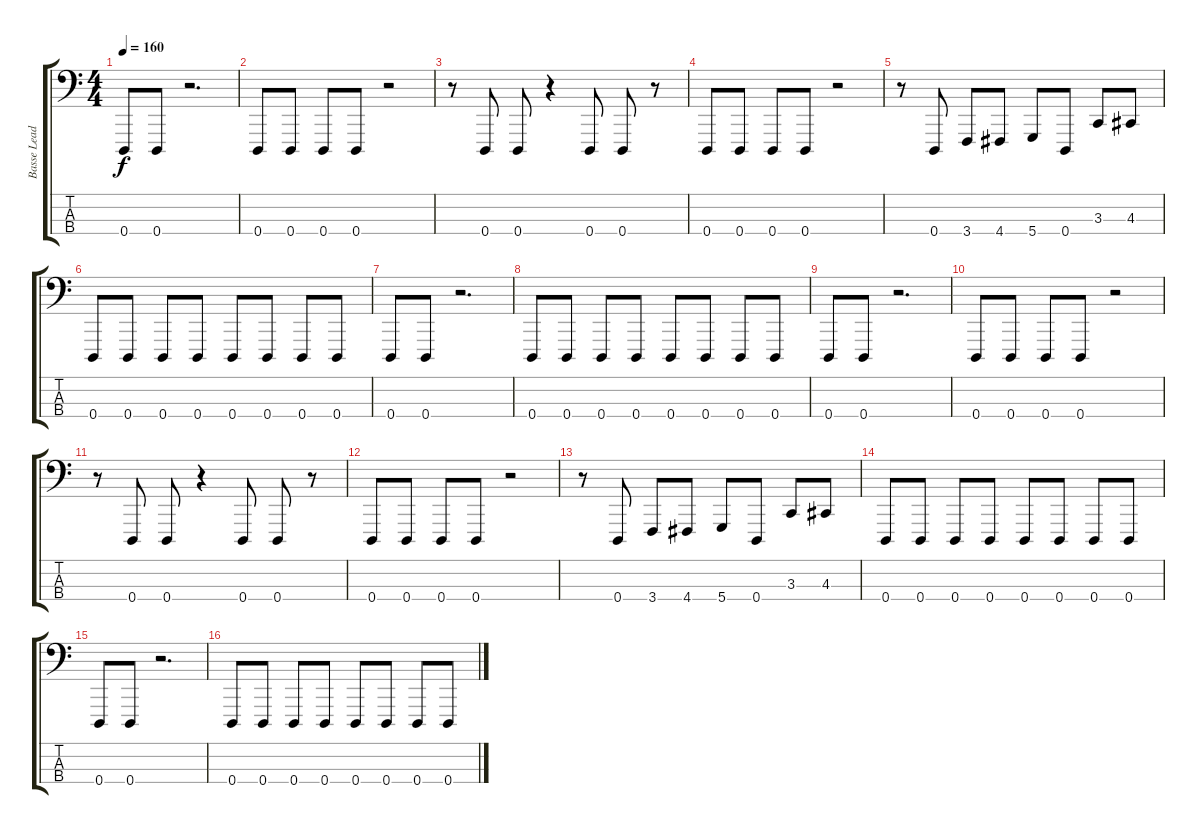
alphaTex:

\track ("Basse Lead Dropped D ( Chris )" "Basse Lead") {instrument lead8bassandlead}
\staff {score tabs}
\tuning (G2 D2 A1 D1) {hide}
\ts (4 4)
\tempo 160
\clef f4
\ks c
0.4.8{dy f} 0.4.8 r.2{d} |
0.4.8 0.4.8 0.4.8 0.4.8 r.2 |
r.8 0.4.8 0.4.8 r.4 0.4.8 0.4.8 r.8 |
0.4.8 0.4.8 0.4.8 0.4.8 r.2 |
r.8 0.4.8 3.4.8 4.4.8 5.4.8 0.4.8 3.3.8 4.3.8 |
0.4.8 0.4.8 0.4.8 0.4.8 0.4.8 0.4.8 0.4.8 0.4.8 |
0.4.8 0.4.8 r.2{d} |
0.4.8 0.4.8 0.4.8 0.4.8 0.4.8 0.4.8 0.4.8 0.4.8 |
0.4.8 0.4.8 r.2{d} |
0.4.8 0.4.8 0.4.8 0.4.8 r.2 |
r.8 0.4.8 0.4.8 r.4 0.4.8 0.4.8 r.8 |
0.4.8 0.4.8 0.4.8 0.4.8 r.2 |
r.8 0.4.8 3.4.8 4.4.8 5.4.8 0.4.8 3.3.8 4.3.8 |
0.4.8 0.4.8 0.4.8 0.4.8 0.4.8 0.4.8 0.4.8 0.4.8 |
0.4.8 0.4.8 r.2{d} |
0.4.8 0.4.8 0.4.8 0.4.8 0.4.8 0.4.8 0.4.8 0.4.8
